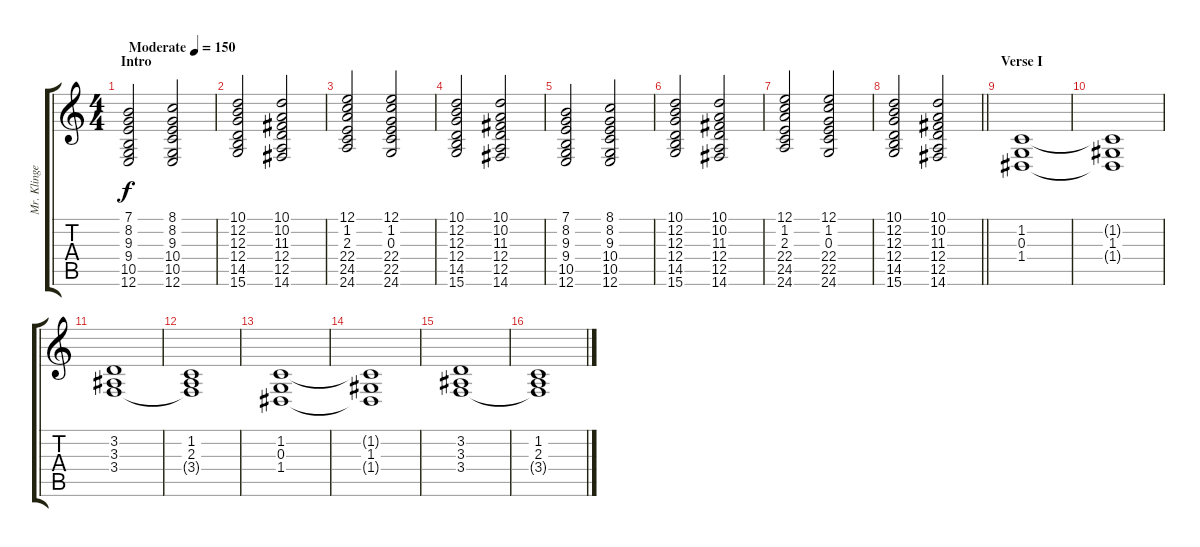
\track ("Mr. Klingenberg" "Mr. Klinge") {instrument stringensemble1}
\staff {score tabs}
\tuning (E4 B3 G3 D3 A2 E2) {hide}
\ts (4 4)
\section ("" "Intro")
\tempo (150 "Moderate")
\clef g2
\ks c
(7.1 8.2 9.3 9.4 10.5 12.6).2{dy f instrument stringensemble1} (8.1 8.2 9.3 10.4 10.5 12.6).2 |
(10.1 12.2 12.3 12.4 14.5 15.6).2 (10.1 10.2 11.3 12.4 12.5 14.6).2 |
(12.1 1.2 2.3 22.4 24.5 24.6).2 (12.1 1.2 0.3 22.4 22.5 24.6).2 |
(10.1 12.2 12.3 12.4 14.5 15.6).2 (10.1 10.2 11.3 12.4 12.5 14.6).2 |
(7.1 8.2 9.3 9.4 10.5 12.6).2 (8.1 8.2 9.3 10.4 10.5 12.6).2 |
(10.1 12.2 12.3 12.4 14.5 15.6).2 (10.1 10.2 11.3 12.4 12.5 14.6).2 |
(12.1 1.2 2.3 22.4 24.5 24.6).2 (12.1 1.2 0.3 22.4 22.5 24.6).2 |
\barLineRight lightlight
(10.1 12.2 12.3 12.4 14.5 15.6).2 (10.1 10.2 11.3 12.4 12.5 14.6).2 |
\section ("" "Verse I")
(1.2 0.3 1.4).1{volume 8} |
(1.2{t} 1.3 1.4{t}).1 |
(3.2 3.3 3.4).1 |
(1.2 2.3 3.4{t}).1 |
(1.2 0.3 1.4).1 |
(1.2{t} 1.3 1.4{t}).1 |
(3.2 3.3 3.4).1 |
(1.2 2.3 3.4{t}).1
